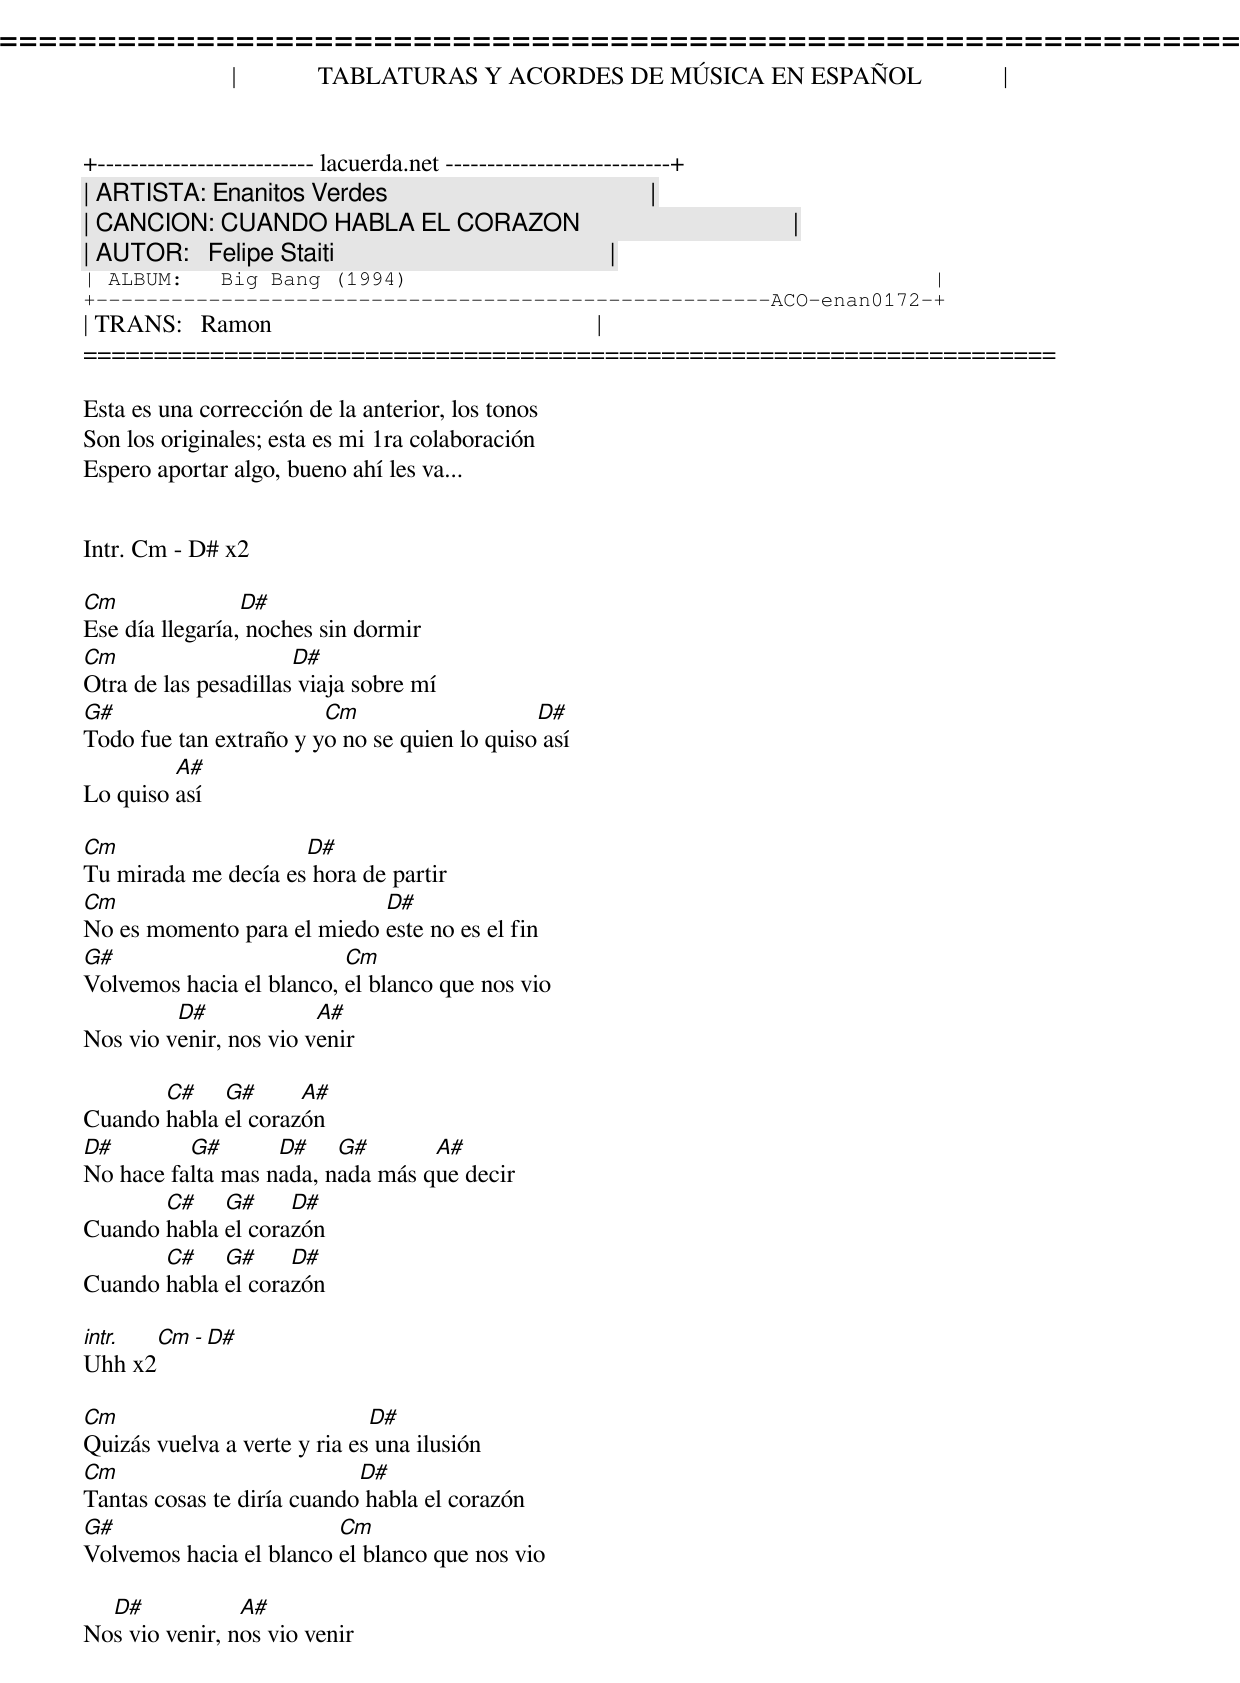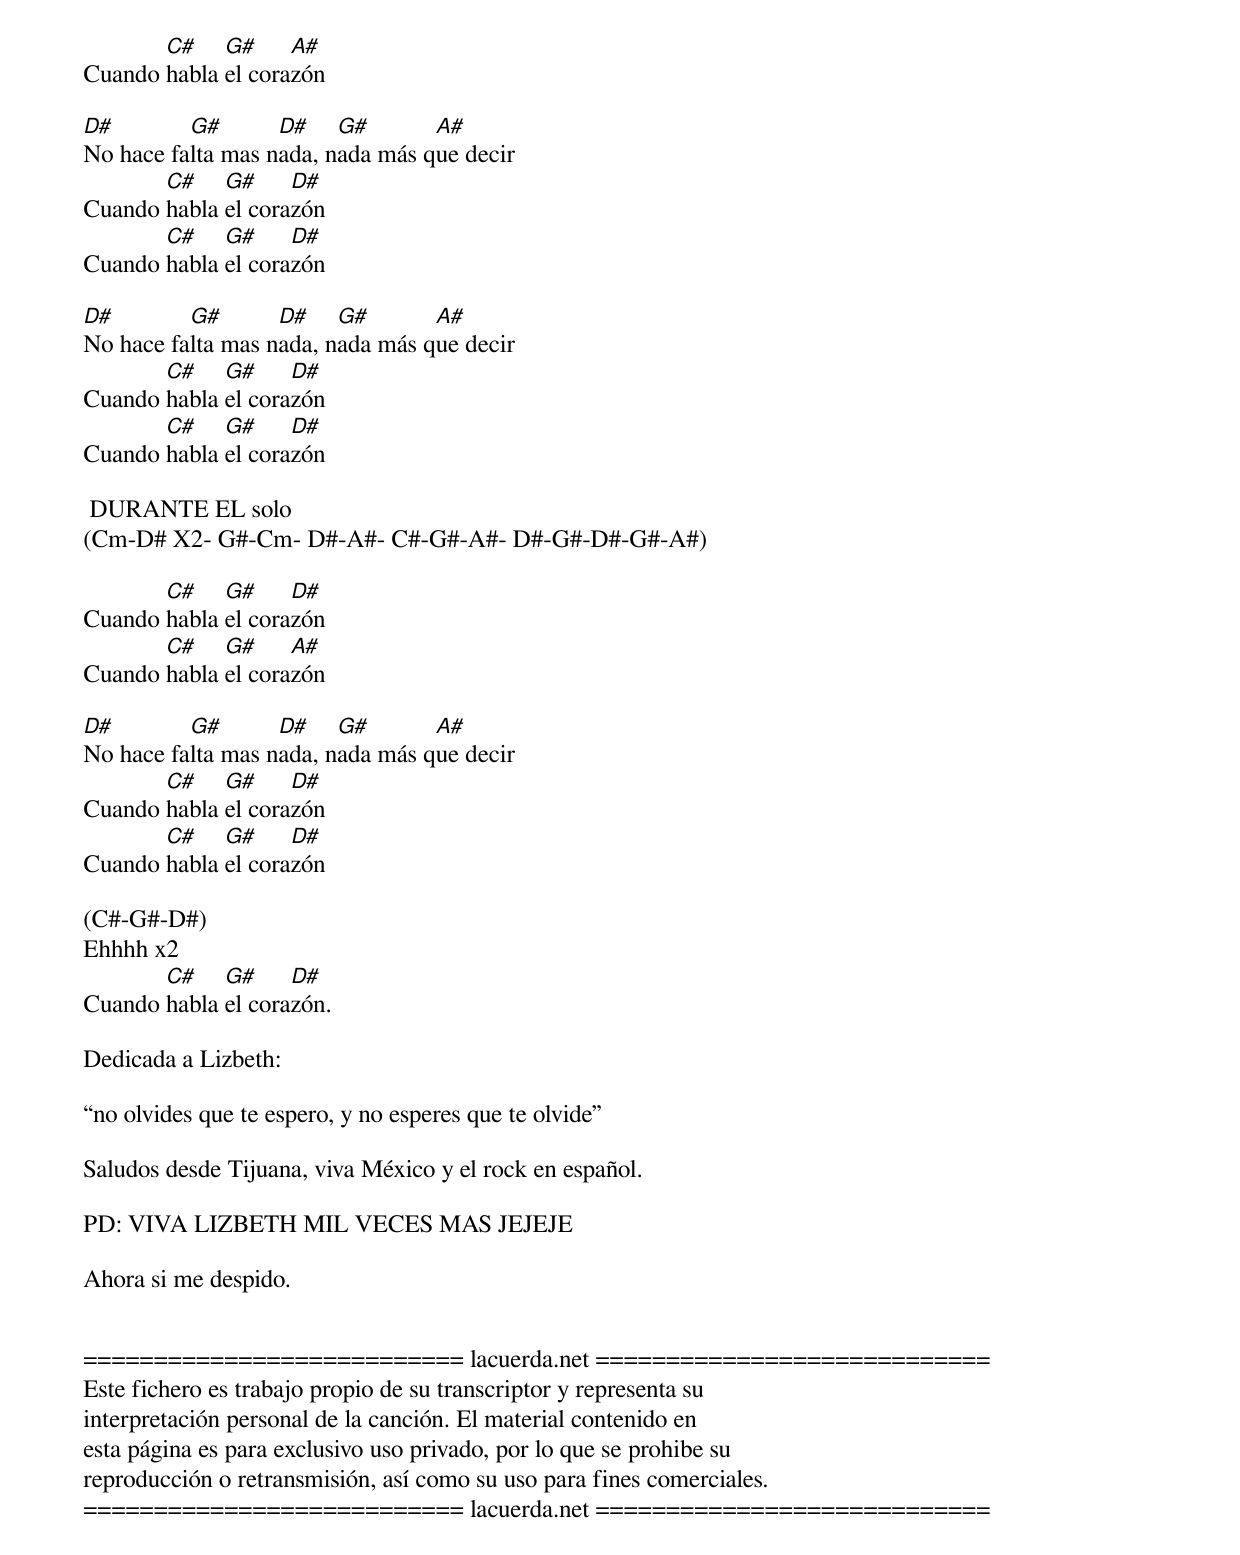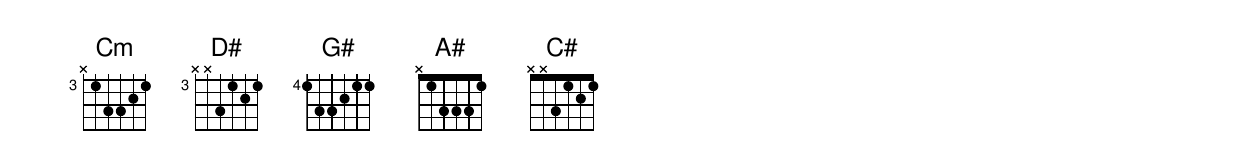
=====================================================================
|             TABLATURAS Y ACORDES DE MÚSICA EN ESPAÑOL             |
+-------------------------- lacuerda.net ---------------------------+
| ARTISTA: Enanitos Verdes                                          |
| CANCION: CUANDO HABLA EL CORAZON                                  |
| AUTOR:   Felipe Staiti                                            |
| ALBUM:   Big Bang (1994)                                          |
+------------------------------------------------------ACO-enan0172-+
| TRANS:   Ramon                                                    |
=====================================================================

Esta es una corrección de la anterior, los tonos
Son los originales; esta es mi 1ra colaboración
Espero aportar algo, bueno ahí les va...


Intr. Cm - D# x2

Cm               D#
Ese día llegaría, noches sin dormir
Cm                    D#
Otra de las pesadillas viaja sobre mí
G#                      Cm                    D#
Todo fue tan extraño y yo no se quien lo quiso así
         A#
Lo quiso así

Cm                   D#
Tu mirada me decía es hora de partir
Cm                          D#
No es momento para el miedo este no es el fin
G#                        Cm
Volvemos hacia el blanco, el blanco que nos vio
         D#             A#
Nos vio venir, nos vio venir

       C#    G#      A#
Cuando habla el corazón
D#        G#       D#    G#       A#
No hace falta mas nada, nada más que decir
       C#    G#     D#
Cuando habla el corazón
       C#    G#     D#
Cuando habla el corazón

intr. Cm - D#
Uhh x2

Cm                            D#
Quizás vuelva a verte y ria es una ilusión
Cm                          D#
Tantas cosas te diría cuando habla el corazón
G#                       Cm
Volvemos hacia el blanco el blanco que nos vio

  D#            A#
Nos vio venir, nos vio venir

       C#    G#     A#
Cuando habla el corazón

D#        G#       D#    G#       A#
No hace falta mas nada, nada más que decir
       C#    G#     D#
Cuando habla el corazón
       C#    G#     D#
Cuando habla el corazón

D#        G#       D#    G#       A#
No hace falta mas nada, nada más que decir
       C#    G#     D#
Cuando habla el corazón
       C#    G#     D#
Cuando habla el corazón

 DURANTE EL solo
(Cm-D# X2- G#-Cm- D#-A#- C#-G#-A#- D#-G#-D#-G#-A#)

       C#    G#     D#
Cuando habla el corazón
       C#    G#     A#
Cuando habla el corazón

D#        G#       D#    G#       A#
No hace falta mas nada, nada más que decir
       C#    G#     D#
Cuando habla el corazón
       C#    G#     D#
Cuando habla el corazón

(C#-G#-D#)
Ehhhh x2
       C#    G#     D#
Cuando habla el corazón.

Dedicada a Lizbeth:

no olvides que te espero, y no esperes que te olvide

Saludos desde Tijuana, viva México y el rock en español.

PD: VIVA LIZBETH MIL VECES MAS JEJEJE

Ahora si me despido.


=========================== lacuerda.net ============================
Este fichero es trabajo propio de su transcriptor y representa su
interpretación personal de la canción. El material contenido en
esta página es para exclusivo uso privado, por lo que se prohibe su
reproducción o retransmisión, así como su uso para fines comerciales.
=========================== lacuerda.net ============================
